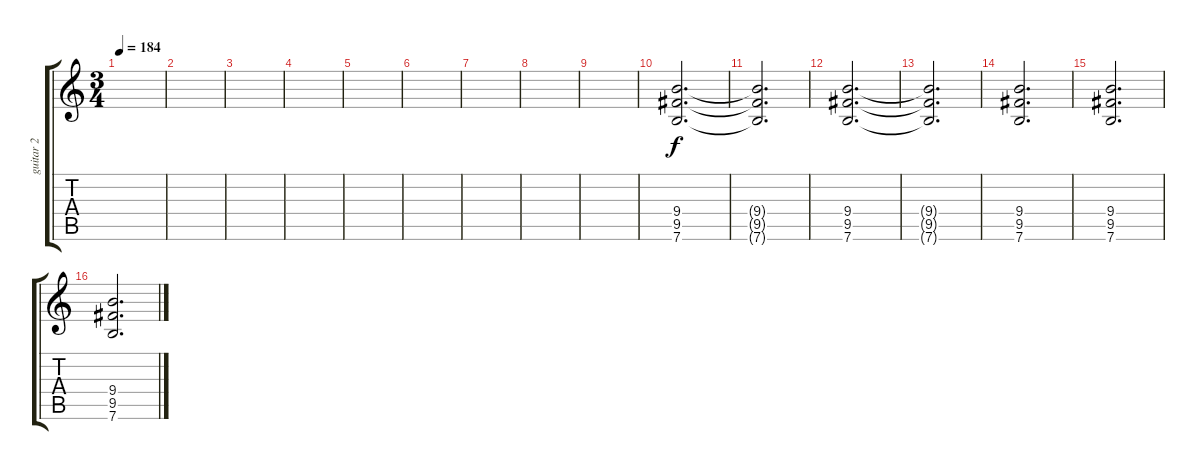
\track ("guitar 2" "guitar 2") {instrument overdrivenguitar}
\staff {score tabs}
\tuning (E4 B3 G3 D3 A2 E2) {hide}
\ts (3 4)
\tempo 184
\clef g2
\ks c
|
|
|
|
|
|
|
|
|
(9.4 9.5 7.6).2{d} |
(9.4{t} 9.5{t} 7.6{t}).2{d} |
(9.4 9.5 7.6).2{d} |
(9.4{t} 9.5{t} 7.6{t}).2{d} |
(9.4 9.5 7.6).2{d} |
(9.4 9.5 7.6).2{d} |
(9.4 9.5 7.6).2{d}
